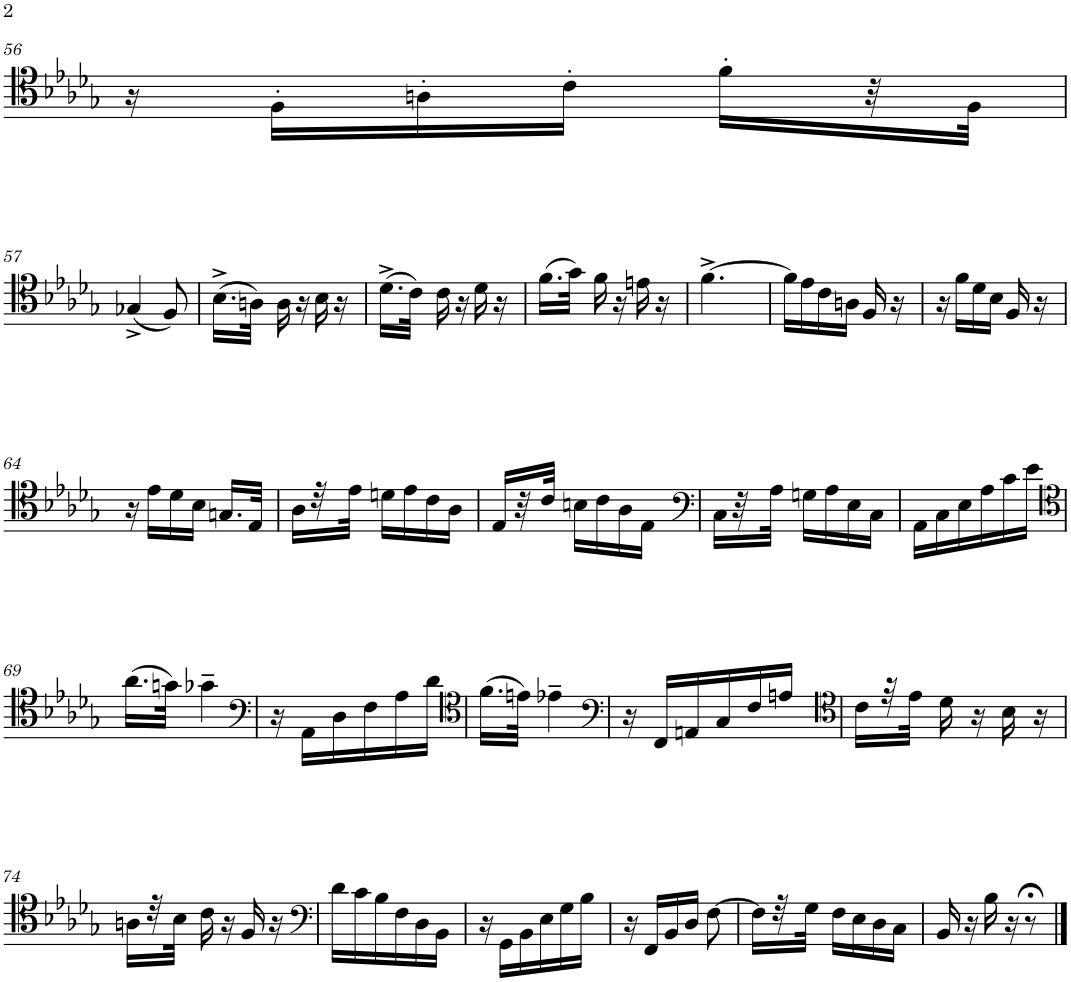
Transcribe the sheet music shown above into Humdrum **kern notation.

**kern
*part1
*staff1
*I"Trombone
*I'Tbn.
!!LO:PB:g=z
*clefC4
*k[b-e-a-d-g-]
*M3/8
=56
16r
16F'\LL
16An'\
16c'\JJ
16f'\LL
32r
32F\JJJ
!!LO:LB:g=z
=57
(4G-X^/
8F/)
=58
(16.B-^\LL
32An\JJk)
16A\
16r
16B-\
16r
=59
(16.d-^\LL
32c\JJk)
16c\
16r
16d-\
16r
=60
(16.f\LL
32g-\JJk)
16f\
16r
16en\
16r
=61
[4.f^\
=62
16f\LL]
16e-\
16c\
16An\JJ
16F/
16r
=63
16r
16f\LL
16d-\
16B-\JJ
16F/
16r
!!LO:LB:g=z
=64
16r
16e-\LL
16d-\
16B-\JJ
16.Gn/LL
32E-/JJk
=65
16A-\LL
32r
32e-\JJJ
16dn\LL
16e-\
16c\
16A-\JJ
=66
16E-/LL
32r
32c/JJJ
16Bn\LL
16c\
16A-\
16E-\JJ
=67
*clefF4
16C\LL
32r
32A-\JJJ
16Gn\LL
16A-\
16E-\
16C\JJ
=68
16AA-\LL
16C\
16E-\
16A-\
16c\
16e-\JJ
!!LO:LB:g=z
=69
*clefC4
(16.a-\LL
32gn\JJk)
4g-X~\
=70
*clefF4
16r
16AA-\LL
16D-\
16F\
16A-\
16d-\JJ
=71
*clefC4
(16.f\LL
32en\JJk)
4e-X~\
=72
*clefF4
16r
16FF/LL
16AAn/
16C/
16F/
16An/JJ
=73
*clefC4
16c\LL
32r
32e-\JJJ
16d-\
16r
16B-\
16r
!!LO:LB:g=z
=74
16An\LL
32r
32B-\JJJ
16c\
16r
16F/
16r
=75
*clefF4
16d-\LL
16c\
16B-\
16F\
16D-\
16BB-\JJ
=76
16r
16GG-\LL
16BB-\
16E-\
16G-\
16B-\JJ
=77
16r
16FF/LL
16BB-/
16D-/JJ
[8F\
=78
16F\LL]
32r
32G-\JJJ
16F\LL
16E-\
16D-\
16C\JJ
=79
16BB-/
16r
16B-\
16r
8r;<
==
*-
